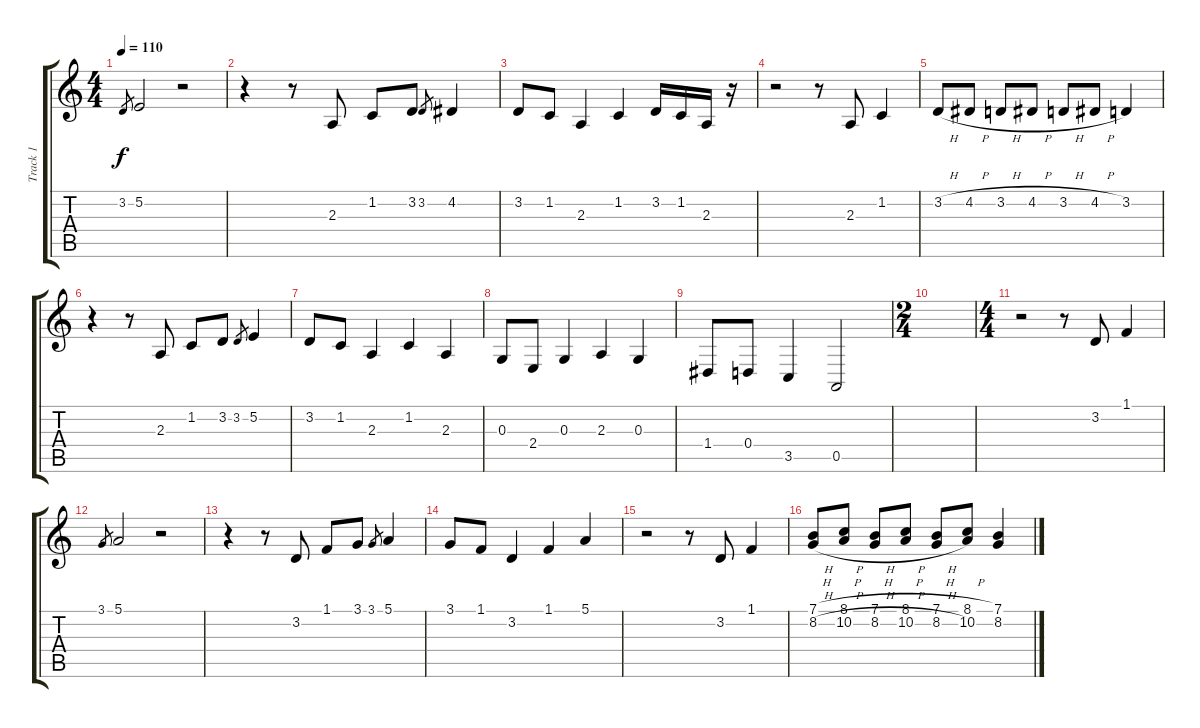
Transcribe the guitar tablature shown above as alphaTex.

\track ("Track 1" "Track 1") {instrument tenorsax}
\staff {score tabs}
\tuning (E4 B3 G3 D3 A2 E2) {hide}
\ts (4 4)
\tempo 110
\clef g2
\ks c
3.2.8{gr dy f} 5.2.2 r.2 |
r.4 r.8 2.3.8 1.2.8 3.2.8 3.2.8{gr} 4.2.4 |
3.2.8 1.2.8 2.3.4 1.2.4 3.2.16 1.2.16 2.3.16 r.16 |
r.2 r.8 2.3.8 1.2.4 |
3.2{h}.8 4.2{h}.8 3.2{h}.8 4.2{h}.8 3.2{h}.8 4.2{h}.8 3.2.4 |
r.4 r.8 2.3.8 1.2.8 3.2.8 3.2.8{gr} 5.2.4 |
3.2.8 1.2.8 2.3.4 1.2.4 2.3.4 |
0.3.8 2.4.8 0.3.4 2.3.4 0.3.4 |
1.4.8 0.4.8 3.5.4 0.5.2 |
\ts (2 4)
|
\ts (4 4)
r.2 r.8 3.2.8 1.1.4 |
3.1.8{gr} 5.1.2 r.2 |
r.4 r.8 3.2.8 1.1.8 3.1.8 3.1.8{gr} 5.1.4 |
3.1.8 1.1.8 3.2.4 1.1.4 5.1.4 |
r.2 r.8 3.2.8 1.1.4 |
(7.1{h} 8.2{h}).8 (8.1{h} 10.2{h}).8 (7.1{h} 8.2{h}).8 (8.1{h} 10.2{h}).8 (7.1{h} 8.2{h}).8 (8.1{h} 10.2).8 (7.1 8.2).4
